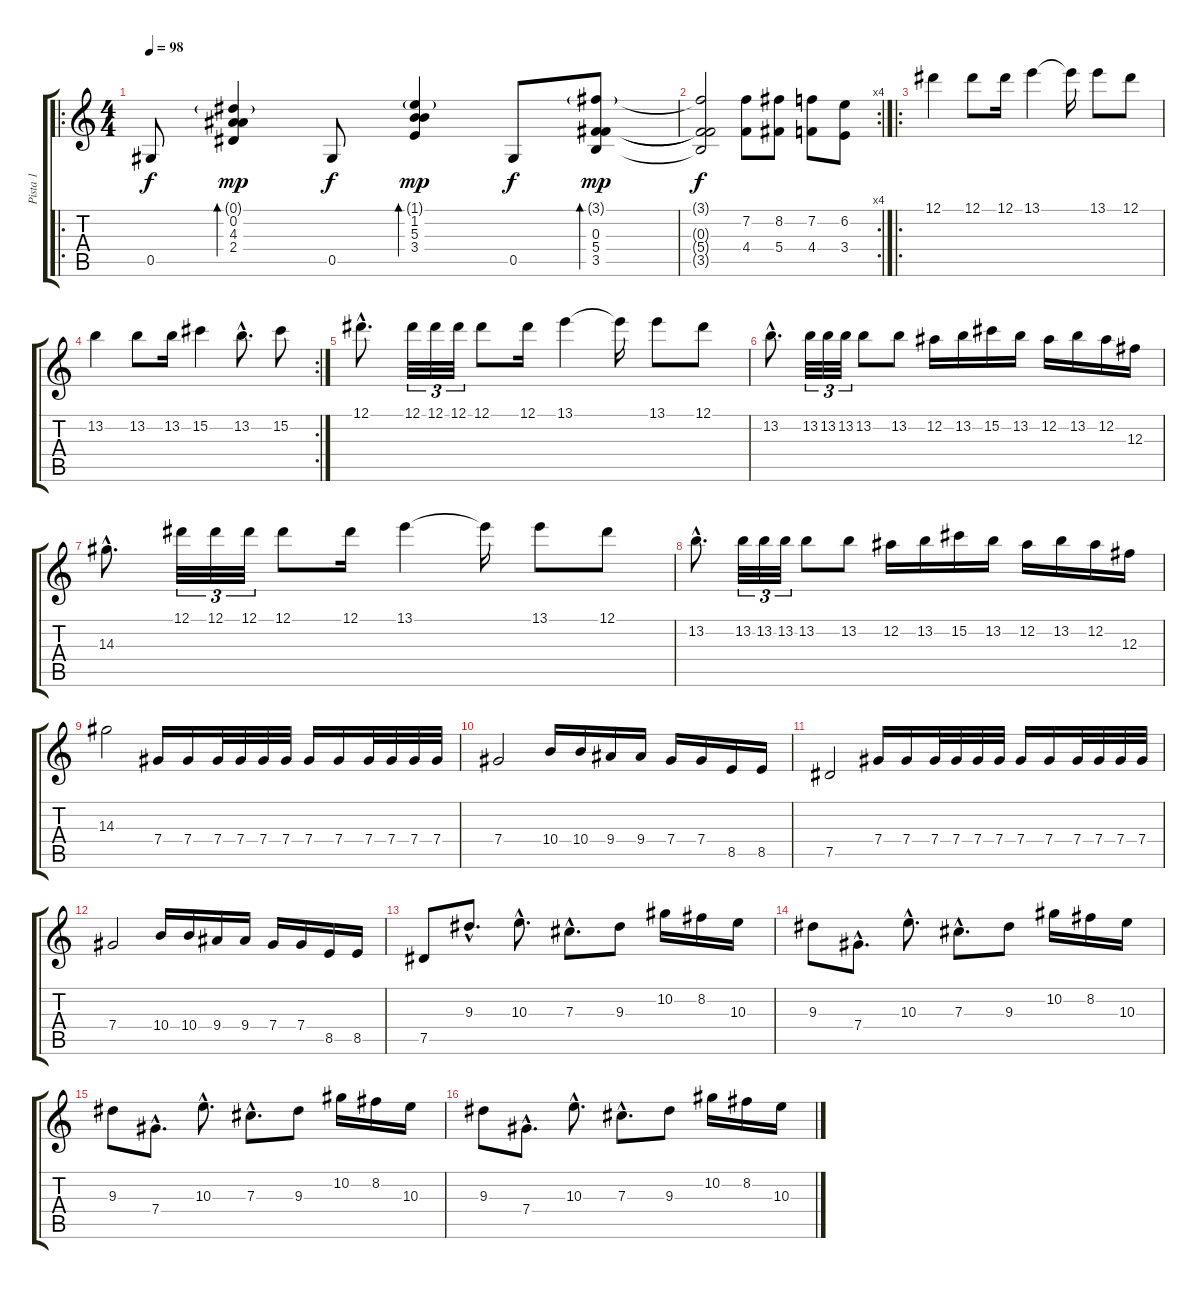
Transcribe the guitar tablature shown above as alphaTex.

\track ("Pista 1" "Pista 1") {instrument acousticguitarsteel}
\staff {score tabs}
\tuning (Eb4 Bb3 Gb3 Db3 Ab2 Eb2) {hide}
\ro
\ts (4 4)
\tempo 98
\clef g2
\ks c
0.5.8{dy f instrument acousticguitarsteel} (0.1{g} 0.2 4.3 2.4).4{bd 60 dy mp} 0.5.8{dy f} (1.1{g} 1.2 5.3 3.4).4{bd 60 dy mp} 0.5.8{dy f} (3.1{g} 0.3 5.4 3.5).8{bd 60 dy mp} |
\rc 4
(3.1{t} 0.3{t} 5.4{t} 3.5{t}).2{dy f} (7.2 4.4).8 (8.2 5.4).8 (7.2 4.4).8 (6.2 3.4).8 |
\ro
12.1.4 12.1.8 12.1.16 13.1.4 13.1{t}.16 13.1.8 12.1.8 |
\rc 2
13.2.4 13.2.8 13.2.16 15.2.4 13.2{hac}.8{d} 15.2.8 |
12.1{hac}.8{d} 12.1.32{tu (3 2)} 12.1.32{tu (3 2)} 12.1.32{tu (3 2)} 12.1.8 12.1.16 13.1.4 13.1{t}.16 13.1.8 12.1.8 |
13.2{hac}.8{d} 13.2.32{tu (3 2)} 13.2.32{tu (3 2)} 13.2.32{tu (3 2)} 13.2.8 13.2.8 12.2.16 13.2.16 15.2.16 13.2.16 12.2.16 13.2.16 12.2.16 12.3.16 |
14.3{hac}.8{d} 12.1.32{tu (3 2)} 12.1.32{tu (3 2)} 12.1.32{tu (3 2)} 12.1.8 12.1.16 13.1.4 13.1{t}.16 13.1.8 12.1.8 |
13.2{hac}.8{d} 13.2.32{tu (3 2)} 13.2.32{tu (3 2)} 13.2.32{tu (3 2)} 13.2.8 13.2.8 12.2.16 13.2.16 15.2.16 13.2.16 12.2.16 13.2.16 12.2.16 12.3.16 |
14.3.2 7.4.16 7.4.16 7.4.32 7.4.32 7.4.32 7.4.32 7.4.16 7.4.16 7.4.32 7.4.32 7.4.32 7.4.32 |
7.4.2 10.4.16 10.4.16 9.4.16 9.4.16 7.4.16 7.4.16 8.5.16 8.5.16 |
7.5.2 7.4.16 7.4.16 7.4.32 7.4.32 7.4.32 7.4.32 7.4.16 7.4.16 7.4.32 7.4.32 7.4.32 7.4.32 |
7.4.2 10.4.16 10.4.16 9.4.16 9.4.16 7.4.16 7.4.16 8.5.16 8.5.16 |
7.5.8 9.3{hac}.8{d} 10.3{hac}.8{d} 7.3{hac}.8{d} 9.3.8 10.2.16 8.2.16 10.3.16 |
9.3.8 7.4{hac}.8{d} 10.3{hac}.8{d} 7.3{hac}.8{d} 9.3.8 10.2.16 8.2.16 10.3.16 |
9.3.8 7.4{hac}.8{d} 10.3{hac}.8{d} 7.3{hac}.8{d} 9.3.8 10.2.16 8.2.16 10.3.16 |
9.3.8 7.4{hac}.8{d} 10.3{hac}.8{d} 7.3{hac}.8{d} 9.3.8 10.2.16 8.2.16 10.3.16
